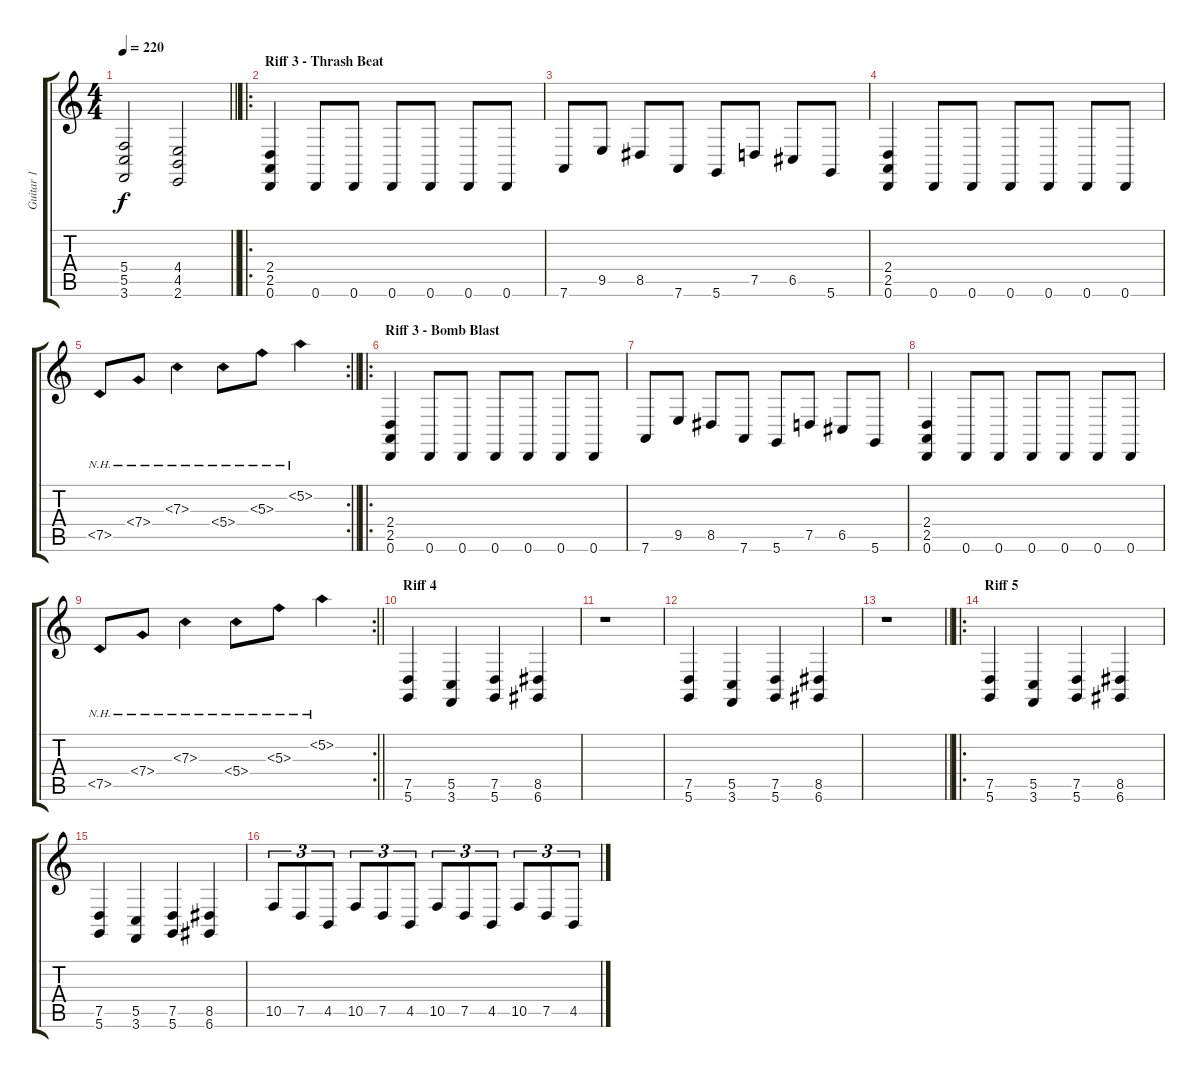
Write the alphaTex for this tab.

\track ("Guitar 1" "Guitar 1") {instrument churchorgan}
\staff {score tabs}
\tuning (D4 A3 F3 C3 G2 D2) {hide}
\ts (4 4)
\tempo 220
\clef g2
\barLineRight lightlight
\ks c
(5.4 5.5 3.6).2{dy f} (4.4 4.5 2.6).2 |
\ro
\section ("" "Riff 3 - Thrash Beat ")
(2.4 2.5 0.6).4 0.6.8 0.6.8 0.6.8 0.6.8 0.6.8 0.6.8 |
7.6.8 9.5.8 8.5.8 7.6.8 5.6.8 7.5.8 6.5.8 5.6.8 |
(2.4 2.5 0.6).4 0.6.8 0.6.8 0.6.8 0.6.8 0.6.8 0.6.8 |
\rc 2
\barLineRight lightlight
7.5{nh}.8 7.4{nh}.8 7.3{nh}.4 5.4{nh}.8 5.3{nh}.8 5.2{nh}.4 |
\ro
\section ("" "Riff 3 - Bomb Blast")
(2.4 2.5 0.6).4 0.6.8 0.6.8 0.6.8 0.6.8 0.6.8 0.6.8 |
7.6.8 9.5.8 8.5.8 7.6.8 5.6.8 7.5.8 6.5.8 5.6.8 |
(2.4 2.5 0.6).4 0.6.8 0.6.8 0.6.8 0.6.8 0.6.8 0.6.8 |
\rc 2
\barLineRight lightlight
7.5{nh}.8 7.4{nh}.8 7.3{nh}.4 5.4{nh}.8 5.3{nh}.8 5.2{nh}.4 |
\section ("" "Riff 4")
(7.5 5.6).4 (5.5 3.6).4 (7.5 5.6).4 (8.5 6.6).4 |
r.1 |
(7.5 5.6).4 (5.5 3.6).4 (7.5 5.6).4 (8.5 6.6).4 |
\barLineRight lightlight
r.1 |
\ro
\section ("" "Riff 5")
(7.5 5.6).4 (5.5 3.6).4 (7.5 5.6).4 (8.5 6.6).4 |
(7.5 5.6).4 (5.5 3.6).4 (7.5 5.6).4 (8.5 6.6).4 |
10.5.8{tu (3 2)} 7.5.8{tu (3 2)} 4.5.8{tu (3 2)} 10.5.8{tu (3 2)} 7.5.8{tu (3 2)} 4.5.8{tu (3 2)} 10.5.8{tu (3 2)} 7.5.8{tu (3 2)} 4.5.8{tu (3 2)} 10.5.8{tu (3 2)} 7.5.8{tu (3 2)} 4.5.8{tu (3 2)}
